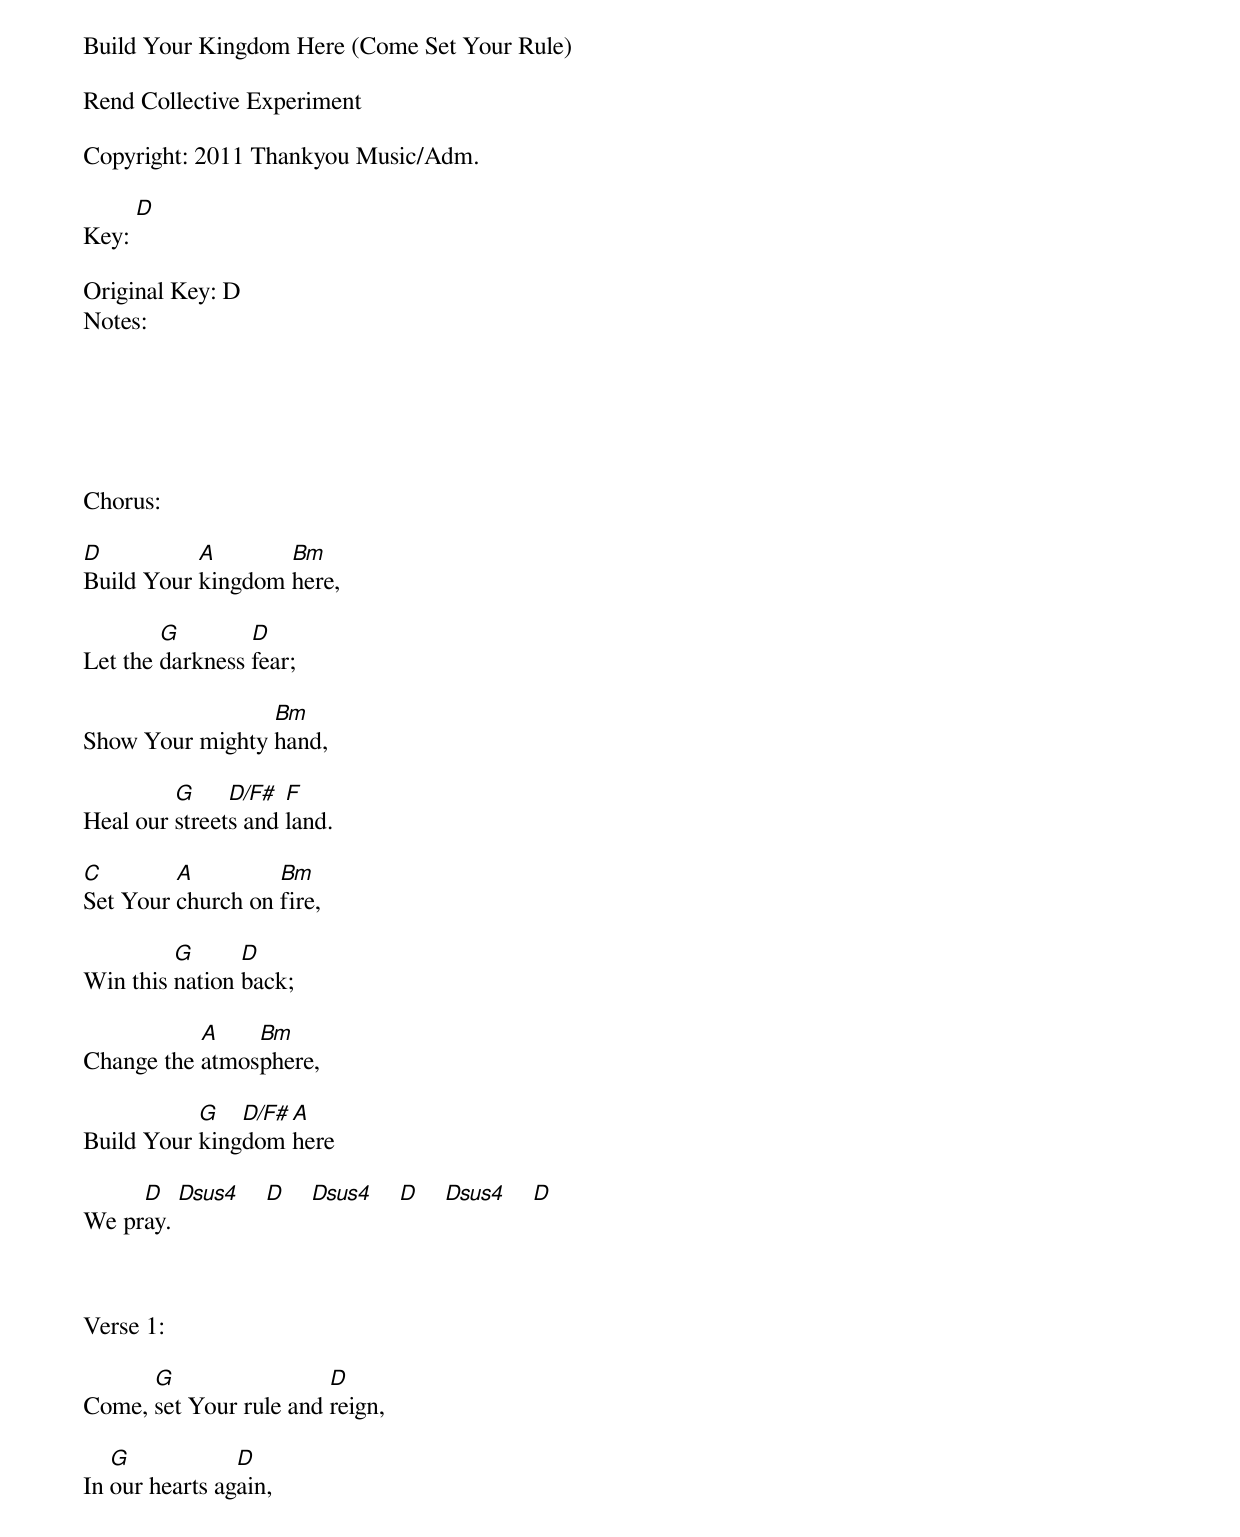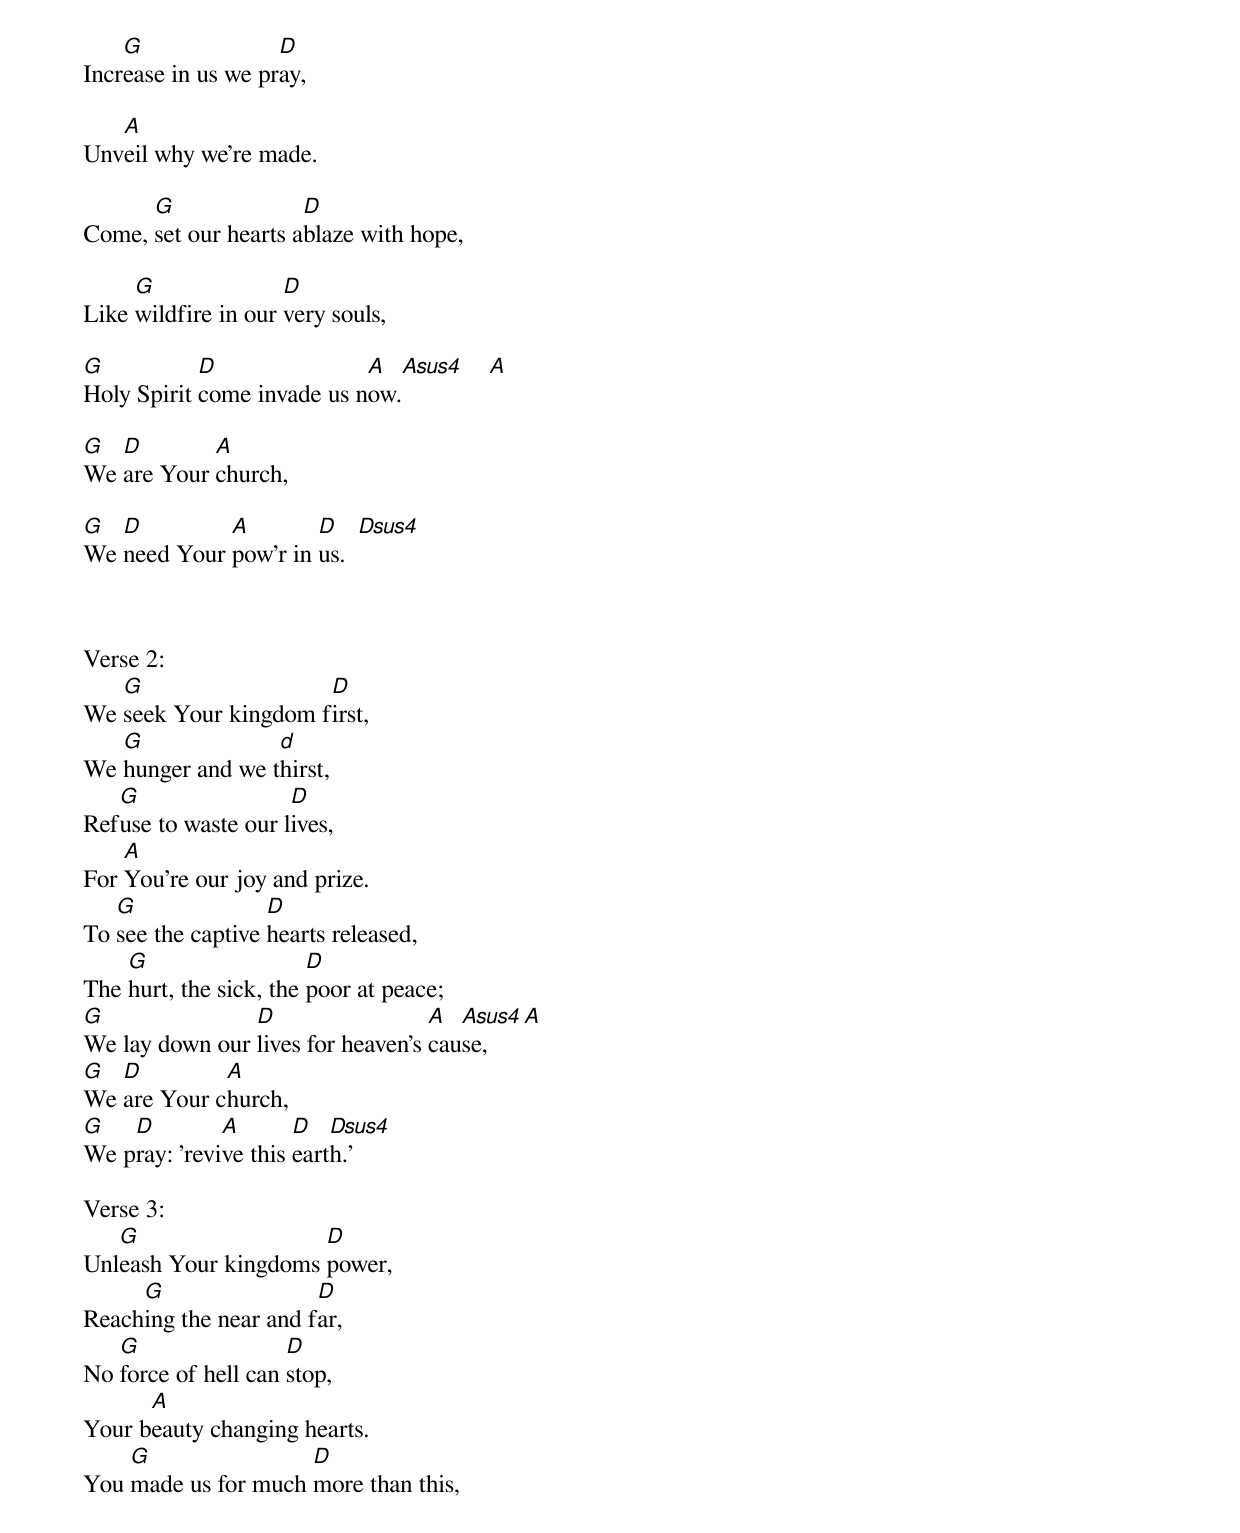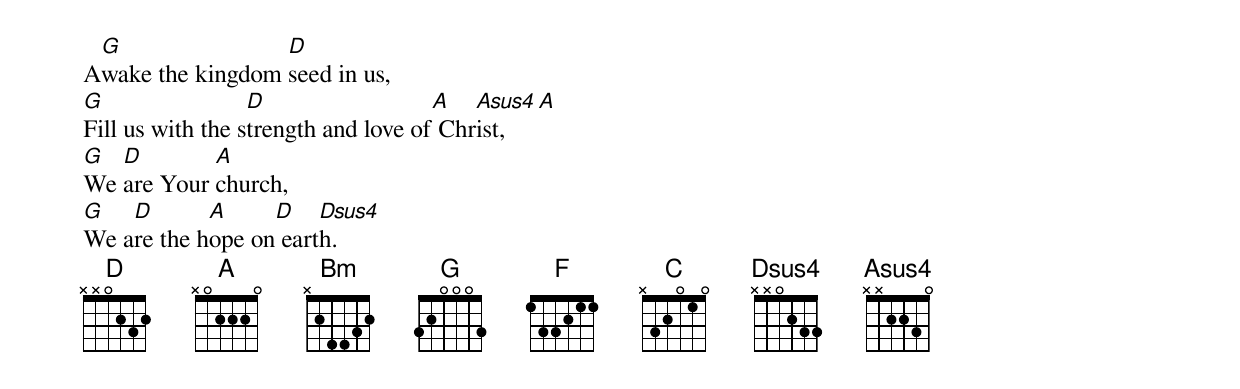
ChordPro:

Build Your Kingdom Here (Come Set Your Rule)

Rend Collective Experiment

Copyright: 2011 Thankyou Music/Adm.

Key: [D]

Original Key: D
Notes:






Chorus:

[D]Build Your [A]kingdom [Bm]here,

Let the [G]darkness [D]fear;

Show Your mighty [Bm]hand,

Heal our [G]street[D/F#]s and [F]land.

[C]Set Your [A]church on [Bm]fire,

Win this [G]nation [D]back;

Change the [A]atmos[Bm]phere,

Build Your [G]king[D/F#]dom [A]here

We pr[D]ay. [Dsus4]    [D]    [Dsus4]    [D]    [Dsus4]    [D]



Verse 1:

Come, [G]set Your rule and [D]reign,

In [G]our hearts ag[D]ain,

Incr[G]ease in us we pr[D]ay,

Unv[A]eil why we're made.

Come, [G]set our hearts a[D]blaze with hope,

Like [G]wildfire in our [D]very souls,

[G]Holy Spirit [D]come invade us n[A]ow.[Asus4]    [A]

[G]We [D]are Your [A]church,

[G]We [D]need Your [A]pow'r in [D]us.  [Dsus4]



Verse 2:
We [G]seek Your kingdom f[D]irst,
We [G]hunger and we t[d]hirst,
Ref[G]use to waste our l[D]ives,
For [A]You're our joy and prize.
To [G]see the captive [D]hearts released,
The [G]hurt, the sick, the [D]poor at peace;
[G]We lay down our [D]lives for heaven's [A]cau[Asus4]se,    [A]
[G]We [D]are Your c[A]hurch,
[G]We p[D]ray: 'revi[A]ve this [D]eart[Dsus4]h.'

Verse 3:
Unl[G]eash Your kingdoms [D]power,
Reach[G]ing the near and f[D]ar,
No [G]force of hell can [D]stop,
Your b[A]eauty changing hearts.
You [G]made us for much [D]more than this,
A[G]wake the kingdom [D]seed in us,
[G]Fill us with the s[D]trength and love of[A] Chr[Asus4]ist,    [A]
[G]We [D]are Your [A]church,
[G]We a[D]re the h[A]ope on[D] eart[Dsus4]h.
